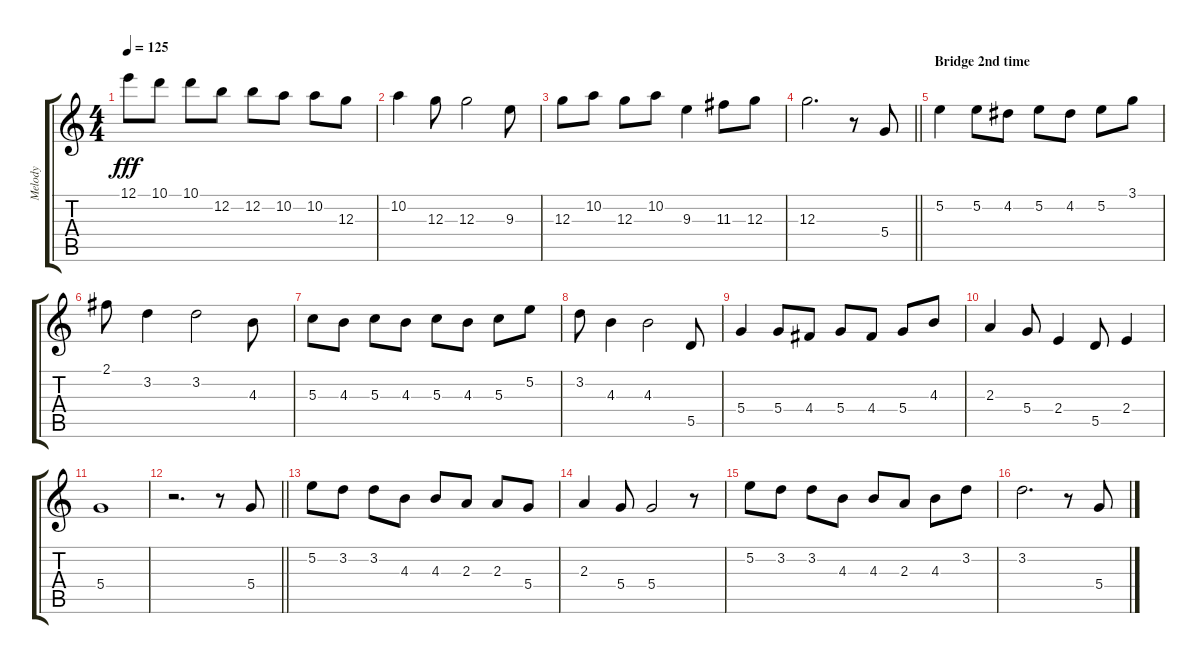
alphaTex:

\track ("Melody" "Melody") {instrument electricguitarclean}
\staff {score tabs}
\tuning (E4 B3 G3 D3 A2 E2) {hide}
\ts (4 4)
\tempo 125
\clef g2
\ks c
12.1.8{dy fff} 10.1.8 10.1.8 12.2.8 12.2.8 10.2.8 10.2.8 12.3.8 |
10.2.4 12.3.8 12.3.2 9.3.8 |
12.3.8 10.2.8 12.3.8 10.2.8 9.3.4 11.3.8 12.3.8 |
\barLineRight lightlight
12.3.2{d} r.8 5.4.8 |
\section ("" "Bridge 2nd time")
5.2.4 5.2.8 4.2.8 5.2.8 4.2.8 5.2.8 3.1.8 |
2.1.8 3.2.4 3.2.2 4.3.8 |
5.3.8 4.3.8 5.3.8 4.3.8 5.3.8 4.3.8 5.3.8 5.2.8 |
3.2.8 4.3.4 4.3.2 5.5.8 |
5.4.4 5.4.8 4.4.8 5.4.8 4.4.8 5.4.8 4.3.8 |
2.3.4 5.4.8 2.4.4 5.5.8 2.4.4 |
5.4.1 |
\barLineRight lightlight
r.2{d} r.8 5.4.8 |
5.2.8 3.2.8 3.2.8 4.3.8 4.3.8 2.3.8 2.3.8 5.4.8 |
2.3.4 5.4.8 5.4.2 r.8 |
5.2.8 3.2.8 3.2.8 4.3.8 4.3.8 2.3.8 4.3.8 3.2.8 |
3.2.2{d} r.8 5.4.8
